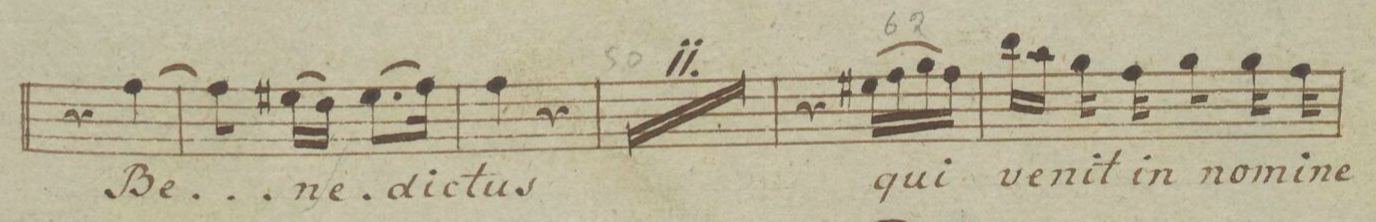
**kern	**text	**dynam
*I"Canto.	*	*
*clefC1	*	*
*k[f#]	*	*
*met(c)	*	*
*M2/4	*	*
4r	.	.
[4dd\	Be-	.
=126	=126	=126
8dd\]	.	.
(16cc#X\LL	-ne-	.
16b\JJ)	.	.
(8.cc#\L	-dic-	.
16dd\Jk)	.	.
=127	=127	=127
4dd\	-tus	.
4r	.	.
=128	=128	=128
2r	.	.
=129	=129	=129
2r	.	.
=130	=130	=130
2r	.	.
=131	=131	=131
2r	.	.
=132	=132	=132
2r	.	.
=133	=133	=133
2r	.	.
=134	=134	=134
2r	.	.
=135	=135	=135
2r	.	.
=136	=136	=136
2r	.	.
=137	=137	=137
2r	.	.
=138	=138	=138
2r	.	.
=139	=139	=139
4r	.	.
(16cc#X\LL	qui	.
16dd\	.	.
16ee\	.	.
16dd\JJ)	.	.
=140	=140	=140
16gg\LL	ve-	.
16ff#\JJ	.	.
16ee\	-nit	.
16dd\	in	.
8ee\	no-	.
16ee\	-mi-	.
16dd\	-ne	.
=141	=141	=141
*-	*-	*-
